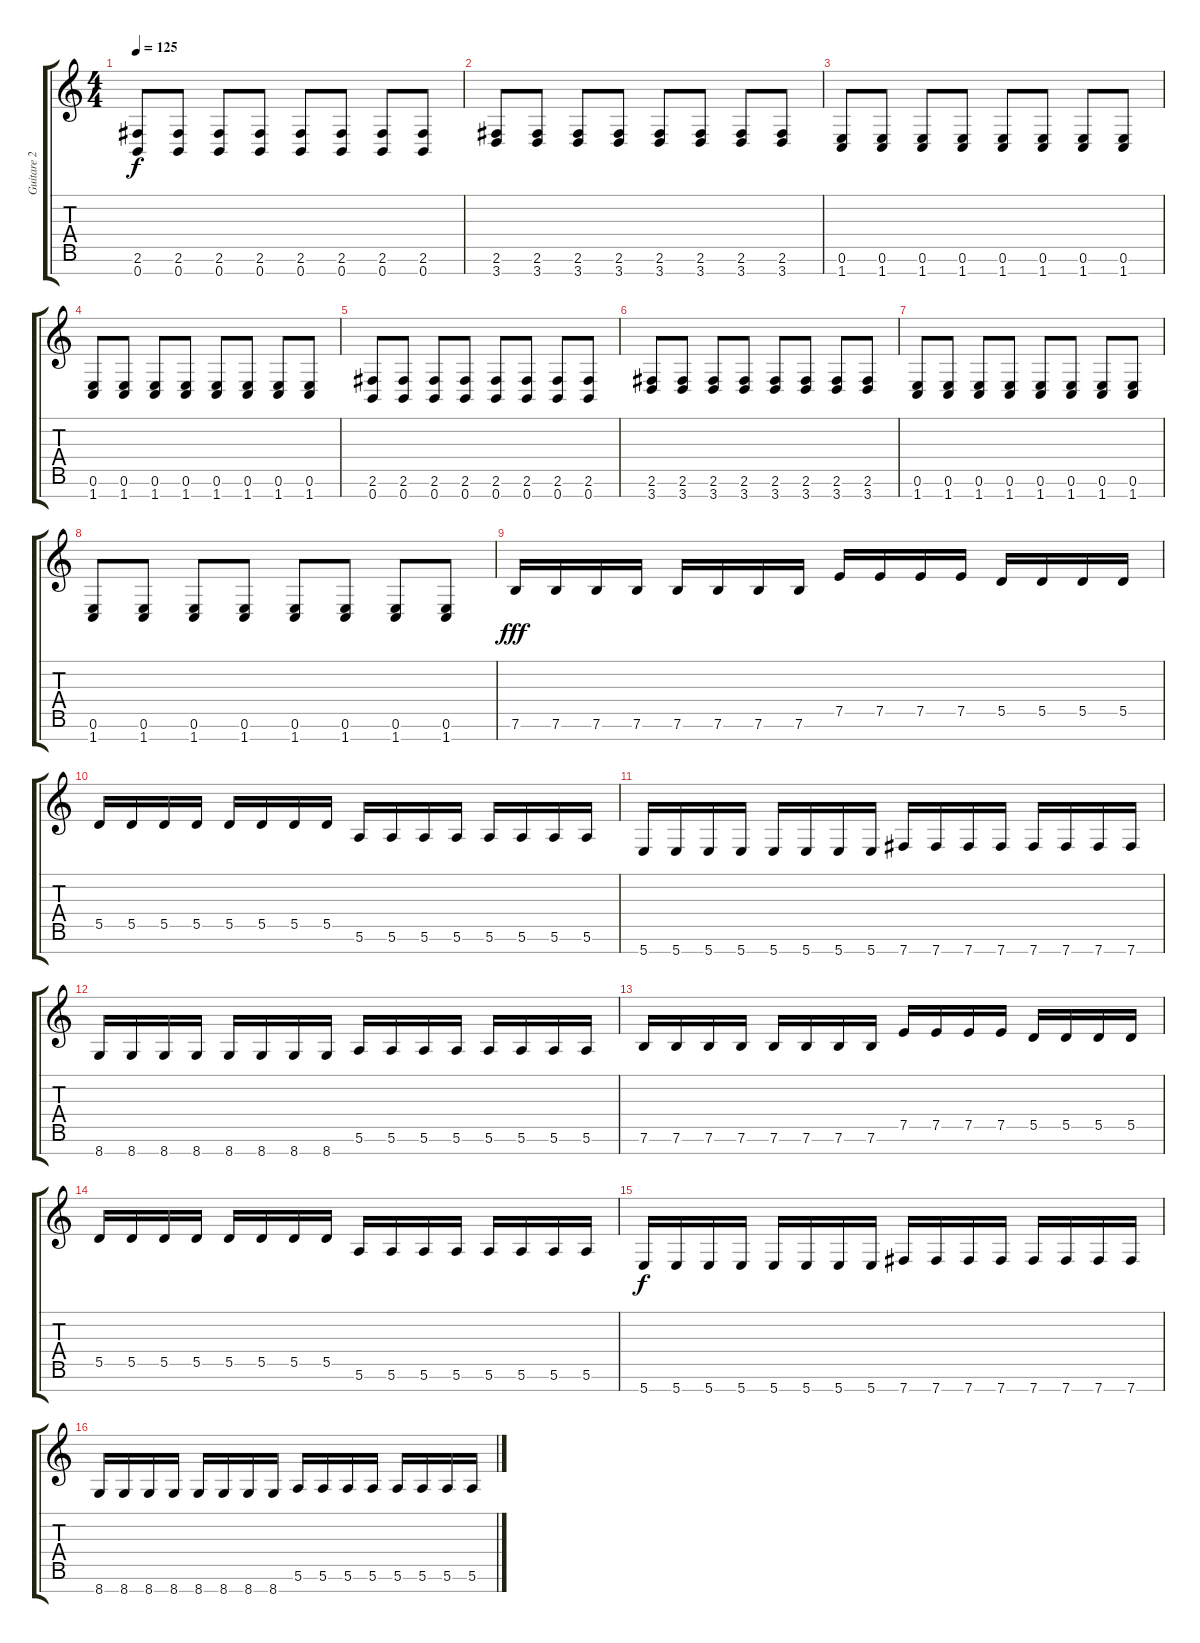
\track ("Guitare 2" "Guitare 2") {instrument distortionguitar}
\staff {score tabs}
\tuning (E4 B3 G3 D3 A2 E2 B1) {hide}
\ts (4 4)
\tempo 125
\clef g2
\ks c
(2.6 0.7).8{dy f} (2.6 0.7).8 (2.6 0.7).8 (2.6 0.7).8 (2.6 0.7).8 (2.6 0.7).8 (2.6 0.7).8 (2.6 0.7).8 |
(2.6 3.7).8 (2.6 3.7).8 (2.6 3.7).8 (2.6 3.7).8 (2.6 3.7).8 (2.6 3.7).8 (2.6 3.7).8 (2.6 3.7).8 |
(0.6 1.7).8 (0.6 1.7).8 (0.6 1.7).8 (0.6 1.7).8 (0.6 1.7).8 (0.6 1.7).8 (0.6 1.7).8 (0.6 1.7).8 |
(0.6 1.7).8 (0.6 1.7).8 (0.6 1.7).8 (0.6 1.7).8 (0.6 1.7).8 (0.6 1.7).8 (0.6 1.7).8 (0.6 1.7).8 |
(2.6 0.7).8 (2.6 0.7).8 (2.6 0.7).8 (2.6 0.7).8 (2.6 0.7).8 (2.6 0.7).8 (2.6 0.7).8 (2.6 0.7).8 |
(2.6 3.7).8 (2.6 3.7).8 (2.6 3.7).8 (2.6 3.7).8 (2.6 3.7).8 (2.6 3.7).8 (2.6 3.7).8 (2.6 3.7).8 |
(0.6 1.7).8 (0.6 1.7).8 (0.6 1.7).8 (0.6 1.7).8 (0.6 1.7).8 (0.6 1.7).8 (0.6 1.7).8 (0.6 1.7).8 |
(0.6 1.7).8 (0.6 1.7).8 (0.6 1.7).8 (0.6 1.7).8 (0.6 1.7).8 (0.6 1.7).8 (0.6 1.7).8 (0.6 1.7).8 |
7.6.16{dy fff} 7.6.16 7.6.16 7.6.16 7.6.16 7.6.16 7.6.16 7.6.16 7.5.16 7.5.16 7.5.16 7.5.16 5.5.16 5.5.16 5.5.16 5.5.16 |
5.5.16 5.5.16 5.5.16 5.5.16 5.5.16 5.5.16 5.5.16 5.5.16 5.6.16 5.6.16 5.6.16 5.6.16 5.6.16 5.6.16 5.6.16 5.6.16 |
5.7.16 5.7.16 5.7.16 5.7.16 5.7.16 5.7.16 5.7.16 5.7.16 7.7.16 7.7.16 7.7.16 7.7.16 7.7.16 7.7.16 7.7.16 7.7.16 |
8.7.16 8.7.16 8.7.16 8.7.16 8.7.16 8.7.16 8.7.16 8.7.16 5.6.16 5.6.16 5.6.16 5.6.16 5.6.16 5.6.16 5.6.16 5.6.16 |
7.6.16 7.6.16 7.6.16 7.6.16 7.6.16 7.6.16 7.6.16 7.6.16 7.5.16 7.5.16 7.5.16 7.5.16 5.5.16 5.5.16 5.5.16 5.5.16 |
5.5.16 5.5.16 5.5.16 5.5.16 5.5.16 5.5.16 5.5.16 5.5.16 5.6.16 5.6.16 5.6.16 5.6.16 5.6.16 5.6.16 5.6.16 5.6.16 |
5.7.16{dy f} 5.7.16 5.7.16 5.7.16 5.7.16 5.7.16 5.7.16 5.7.16 7.7.16 7.7.16 7.7.16 7.7.16 7.7.16 7.7.16 7.7.16 7.7.16 |
8.7.16 8.7.16 8.7.16 8.7.16 8.7.16 8.7.16 8.7.16 8.7.16 5.6.16 5.6.16 5.6.16 5.6.16 5.6.16 5.6.16 5.6.16 5.6.16
